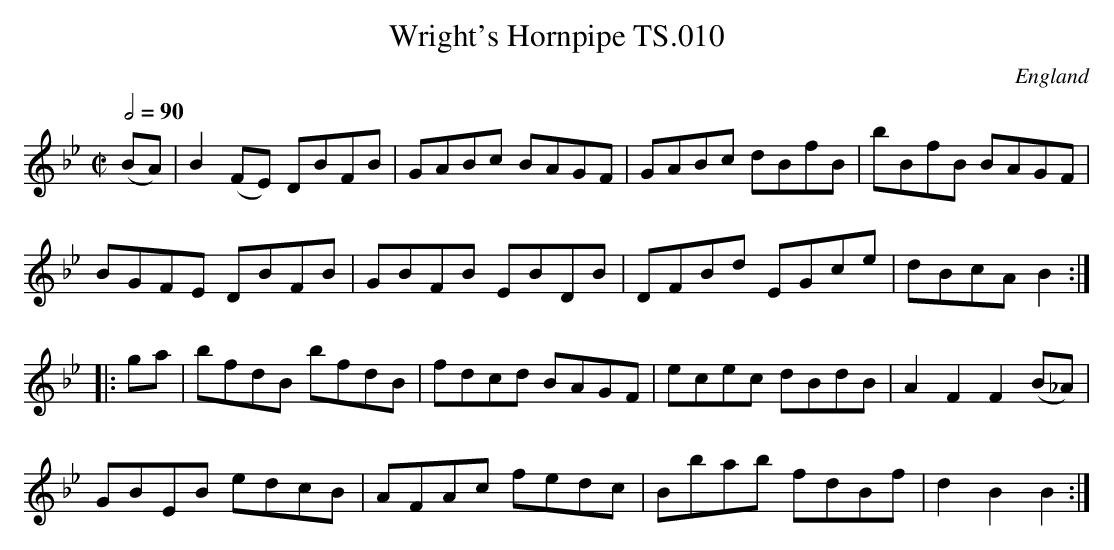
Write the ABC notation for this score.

X:1
T:Wright's Hornpipe TS.010
M:C|
L:1/8
Q:1/2=90
O:England
K:Bb major
(BA)|B2(FE) DBFB|GABc BAGF|GABc dBfB|bBfB BAGF|!
BGFE DBFB|GBFB EBDB|DFBd EGce|dBcAB2:|!
|:ga|bfdB bfdB|fdcd BAGF|ecec dBdB|A2F2F2(B_A)|!
GBEB edcB|AFAc fedc|Bbab fdBf|d2B2B2:|]
